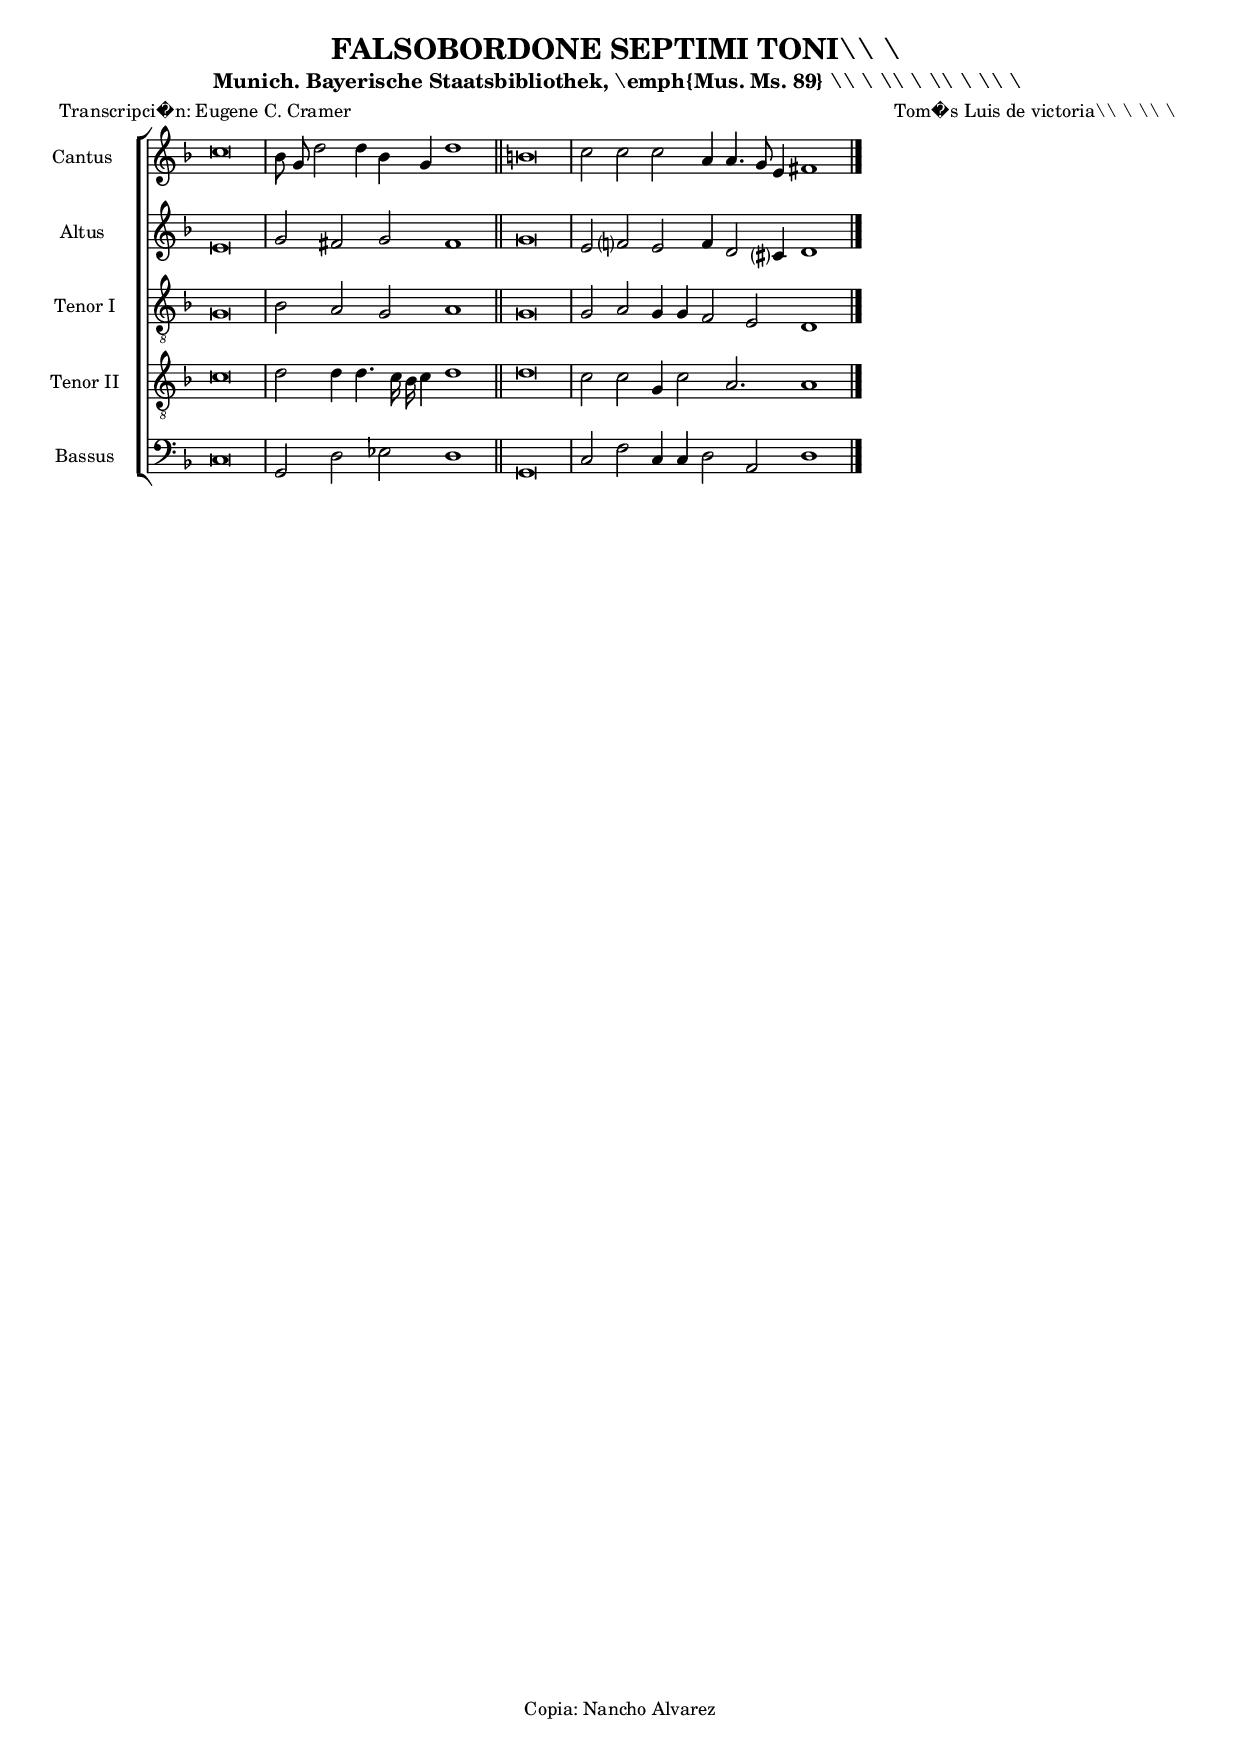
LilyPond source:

\version "1.4.12"
\include "paper16.ly"

italicas=\property Lyrics . LyricText \override #'font-shape = #'italic
rectas=\property Lyrics . LyricText \override #'font-shape = #'upright


\header{
	composer="Tom�s Luis de victoria\\\\ \\ \\\\ \\ "
	title="FALSOBORDONE SEPTIMI TONI\\\\ \\ "
	subtitle="Munich. Bayerische Staatsbibliothek, \\emph{Mus. Ms. 89} \\\\ \\ \\\\ \\ \\\\ \\ \\\\ \\ "
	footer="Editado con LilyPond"
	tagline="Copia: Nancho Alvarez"
	poet = "Transcripci�n: Eugene C. Cramer"
}





%%%%%%%%%%%%%%%%%%%%%%%%%%%%%%%%%%%%%%%%%%%%%%%%%%%%%%%%%%%%%%%%%%%%%%%%%%%%%5

global=\notes{\key f \major \time 2/2  \skip 4*8 \bar "|" 
					\skip 4*10 \bar "||"
					\skip 4*8 \bar "|"
					\skip 4*14 \bar "|."
}

cantus=\notes{
	c''\breve
	bes'8 g' d''2 d''4
	bes' g' d''1
%5
	b'\breve
	c''2
	c'' c''
	a'4 a'4. g'8 e'4
%10
	fis'1
}

altus=\notes{
	e'\breve
	g'2 fis'
	g' fis'1
%5
	g'\breve
	e'2
	f'? e'
	f'4 d'2 cis'?4
%10
	d'1
}

tenor=\notes{
	g\breve
	bes2 a
	g a1
%5
	g\breve
	g2
	a g4 g
	f2 e
%10
	d1
}

tenordos=\notes{
	c'\breve
	d'2 d'4 d'4.
	c'16 bes c'4 d'1
%5
	d'\breve
	c'2
	c' g4 c'2
	a2.
%10
	a1
}

bassus=\notes{
	c\breve
	g,2 d
	ees d1
%5
	g,\breve
	c2
	f c4 c
	d2 a,
%10
	d1
}


\score{
	\context ChoirStaff <
		\context Staff = "v1"<
			\property Staff.TimeSignature \override #'molecule-callback = #'()
			\property Score.timing = ##f

			\property Staff.instrument="Cantus   "
			\global
			\clef	treble
			\cantus
		>



		\context Staff = "v2"<
			\property Staff.TimeSignature \override #'molecule-callback = #'()
			\property Score.timing = ##f

			\property Staff.instrument="Altus   "
			\global
			\clef treble	
			\altus
		>




		\context Staff = "v3"<
			\property Staff.TimeSignature \override #'molecule-callback = #'()
			\property Score.timing = ##f

			\property Staff.instrument="Tenor I  "
			\global
			\clef "G_8"	
			\tenor
		>


		\context Staff = "v5"<
			\property Staff.TimeSignature \override #'molecule-callback = #'()
			\property Score.timing = ##f

			\property Staff.instrument="Tenor II  "
			\global
			\clef "G_8"	
			\tenordos
		>



		\context Staff ="v4"<
			\property Staff.TimeSignature \override #'molecule-callback = #'()
			\property Score.timing = ##f

			\property Staff.instrument="Bassus  "
			\global
			\clef bass
			\bassus
		>
	>



\paper {
	linewidth=19.4 \cm
	interscoreline= 0.0 \cm
	interscorelinefill= 1.0
	textheight= 23.0 \cm
	pagenumber=no
%	\translator { \LyricsContext LyricText \override #'font-relative-size = #1 }
%	\translator { \HaraKiriStaffContext }
	\translator { \ScoreContext BarNumber \override #'padding = #2 }

}



%\midi {\tempo 4 = 120}


}


